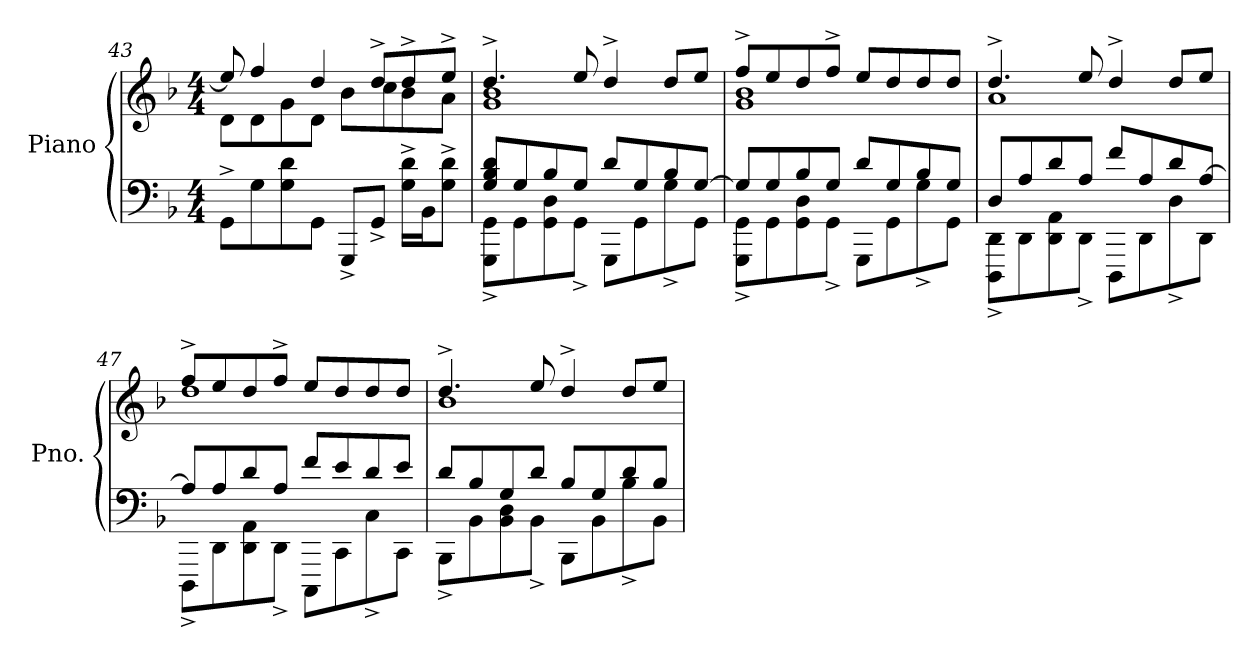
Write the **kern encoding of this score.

**kern	**kern
*part1	*part1
*staff2	*staff1
*I"Piano	*
*I'Pno.	*
*clefF4	*clefG2
*k[b-]	*k[b-]
*M4/4	*M4/4
=43	=43
*	*^
8GG^\L	8ee/]	8d\L
8G\	4ff/	8d\
8G\ 8d\	.	8g\
8GG\J	4dd/	8d\J
8GGG^/L	.	8b-\L
8GG^/J	8dd^/L	8cc\
16G\^ 16d\^LL	8dd^/	8b-\
16BB-\J	.	.
8G\^ 8d\^J	8ee^/J	8a\J
!!LO:LB:g=z	!!
=44	=44	=44
*^	*	*
8G/ 8B-/ 8d/L	8GGG\^ 8GG\^L	4.dd^/	1g 1b-
8G/	8GG\	.	.
8B-/	8GG\ 8D\	.	.
8G/J	8GG^\J	8ee/	.
8d/L	8GGG\L	4dd^/	.
8G/	8GG\	.	.
8B-/	8G^\	8dd/L	.
[8G/J	8GG\J	8ee/J	.
=45	=45	=45	=45
8G/L]	8GGG\^ 8GG\^L	8ff^/L	1g 1b-
8G/	8GG\	8ee/	.
8B-/	8GG\ 8D\	8dd/	.
8G/J	8GG^\J	8ff^/J	.
8d/L	8GGG\L	8ee/L	.
8G/	8GG\	8dd/	.
8B-/	8G^\	8dd/	.
8G/J	8GG\J	8dd/J	.
=46	=46	=46	=46
8D/L	8DDD\^ 8DD\^L	4.dd^/	1a
8A/	8DD\	.	.
8d/	8DD\ 8AA\	.	.
8A/J	8DD^\J	8ee/	.
8f/L	8DDD\L	4dd^/	.
8A/	8DD\	.	.
8d/	8D^\	8dd/L	.
[8A/J	8DD\J	8ee/J	.
=47	=47	=47	=47
8A/L]	8DDD^\L	8ff^/L	1dd
8A/	8DD\	8ee/	.
8d/	8DD\ 8AA\	8dd/	.
8A/J	8DD^\J	8ff^/J	.
8f/L	8CCC\L	8ee/L	.
8e/	8CC\	8dd/	.
8d/	8C^\	8dd/	.
8e/J	8CC\J	8dd/J	.
!!LO:LB:g=z	!!
=48	=48	=48	=48
8d/L	8BBB-^\L	4.dd^/	1b-
8B-/	8BB-\	.	.
8G/	8BB-\ 8D\	.	.
8d/J	8BB-^\J	8ee/	.
8B-/L	8BBB-\L	4dd^/	.
8G/	8BB-\	.	.
8d/	8B-^\	8dd/L	.
8B-/J	8BB-\J	8ee/J	.
*v	*v	*	*
*	*v	*v
=	=
*-	*-
